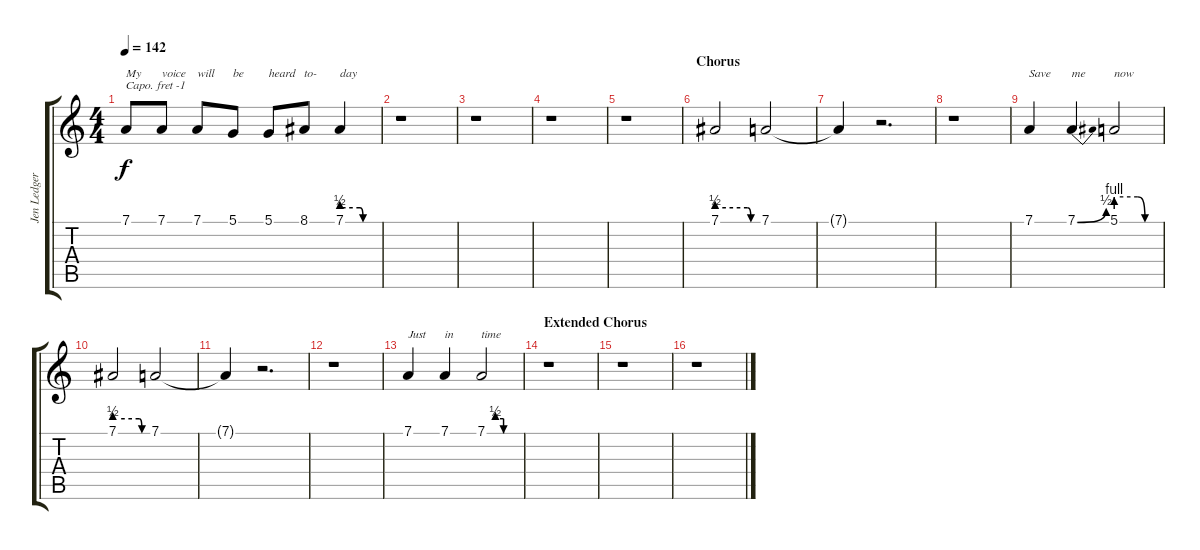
\track ("Jen Ledger (Vocals)" "Jen Ledger") {instrument sopranosax}
\staff {score tabs}
\capo -1
\tuning (Eb4 Bb3 Gb3 Db3 Ab2 Db2) {hide}
\ts (4 4)
\tempo 142
\clef g2
\ks c
7.1.8{txt "My" dy f} 7.1.8{txt "voice"} 7.1.8{txt "will"} 5.1.8{txt "be"} 5.1.8{txt "heard"} 8.1.8{txt "to-"} 7.1{be (custom 0 2 30 2 35 0 60 0)}.4{txt "day"} |
r.1 |
r.1 |
r.1 |
r.1 |
\section ("" "Chorus")
7.1{be (custom 0 2 45 2 50 0 60 0)}.2 7.1.2 |
7.1{t}.4 r.2{d} |
r.1 |
7.1.4{txt "Save"} 7.1{be (bend 0 0 60 2)}.4{txt "me"} 5.1{be (custom 0 4 30 4 40 0 60 0)}.2{txt "now"} |
7.1{be (custom 0 2 45 2 50 0 60 0)}.2 7.1.2 |
7.1{t}.4 r.2{d} |
r.1 |
7.1.4{txt "Just"} 7.1.4{txt "in"} 7.1{be (custom 0 0 15 0 15 2 30 2 30 0 60 0)}.2{txt "time"} |
\section ("" "Extended Chorus")
r.1 |
r.1 |
r.1
